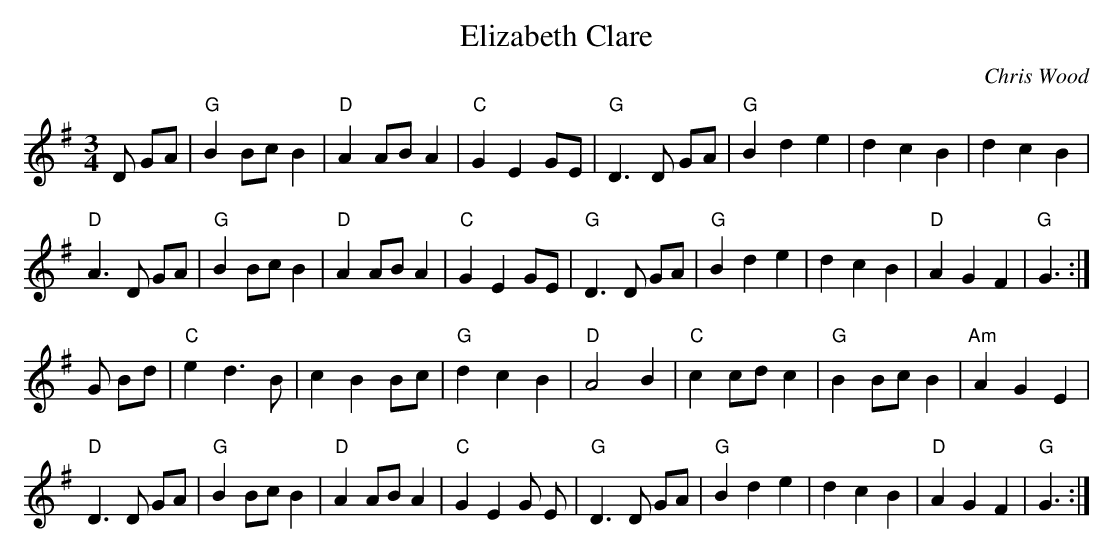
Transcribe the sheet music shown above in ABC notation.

X:1
T: Elizabeth Clare
C: Chris Wood
M: 3/4
L: 1/8
K: Gmaj
    D GA | "G" B2 Bc B2 |"D" A2ABA2 |"C" G2E2GE |"G" D2>D2 GA|\
"G" B2 d2 e2 | d2 c2 B2 | d2 c2 B2 |
"D" A2>D2 GA | "G" B2 Bc B2 | "D" A2ABA2 | "C" G2E2GE | "G" D2>D2 GA|\
"G" B2 d2 e2 | d2 c2 B2 | "D" A2 G2 F2 | "G "G3 :|
    G Bd | "C" e2 d2>B2 | c2 B2 Bc | "G" d2 c2 B2 | "D" A4 B2 |\
"C" c2 cd c2 | "G" B2 Bc B2 | "Am" A2 G2 E2 |
"D" D2>D2 GA | "G" B2 Bc B2 | "D" A2 AB A2 | "C" G2 E2 G E |\
"G" D2>D2 GA | "G" B2 d2 e2 | d2  c2 B2 | "D" A2 G2 F2 | "G" G3 :|
